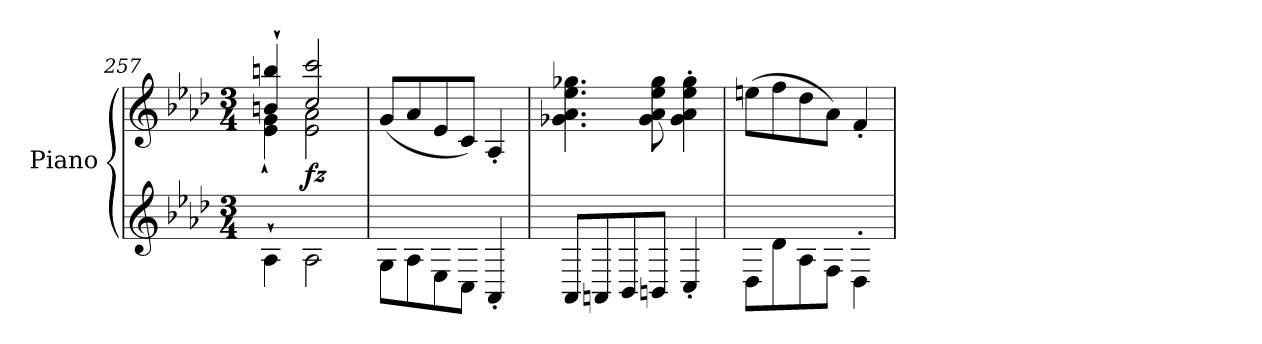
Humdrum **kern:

**kern	**kern	**dynam
*part1	*part1	*part1
*staff2	*staff1	*staff1/2
*I"Piano	*	*
*I'Pno.	*	*
*clefG2	*clefG2	*
*k[b-e-a-d-]	*k[b-e-a-d-]	*
*M3/4	*M3/4	*
=257	=257	=257
*	*^	*
4A-`\	4bn/` 4bbn/`	4e-\` 4g\`	.
!	!	!	!LO:DY:b
2A-\	2cc/ 2ccc/	2e-\ 2a-\	fz
*	*v	*v	*
=258	=258	=258
8G\L	(8g/L	.
8A-\	8a-/	.
8E-\	8e-/	.
8C\J	8c/J)	.
4AA-'/	4A-'/	.
=259	=259	=259
8AA-/L	4.g-X\ 4.a-\ 4.ee-\ 4.gg-X\	.
8AAn/	.	.
8BB-/	.	.
8BBn/J	8g-\ 8a-\ 8ee-\ 8gg-\	.
4C'/	4g-\' 4a-\' 4ee-\' 4gg-\'	.
=260	=260	=260
8D-\L	(8een\L	.
8d-\	8ff\	.
8A-\	8dd-\	.
8F\J	8a-\J)	.
4D-'\	4f'/	.
=	=	=
*-	*-	*-
